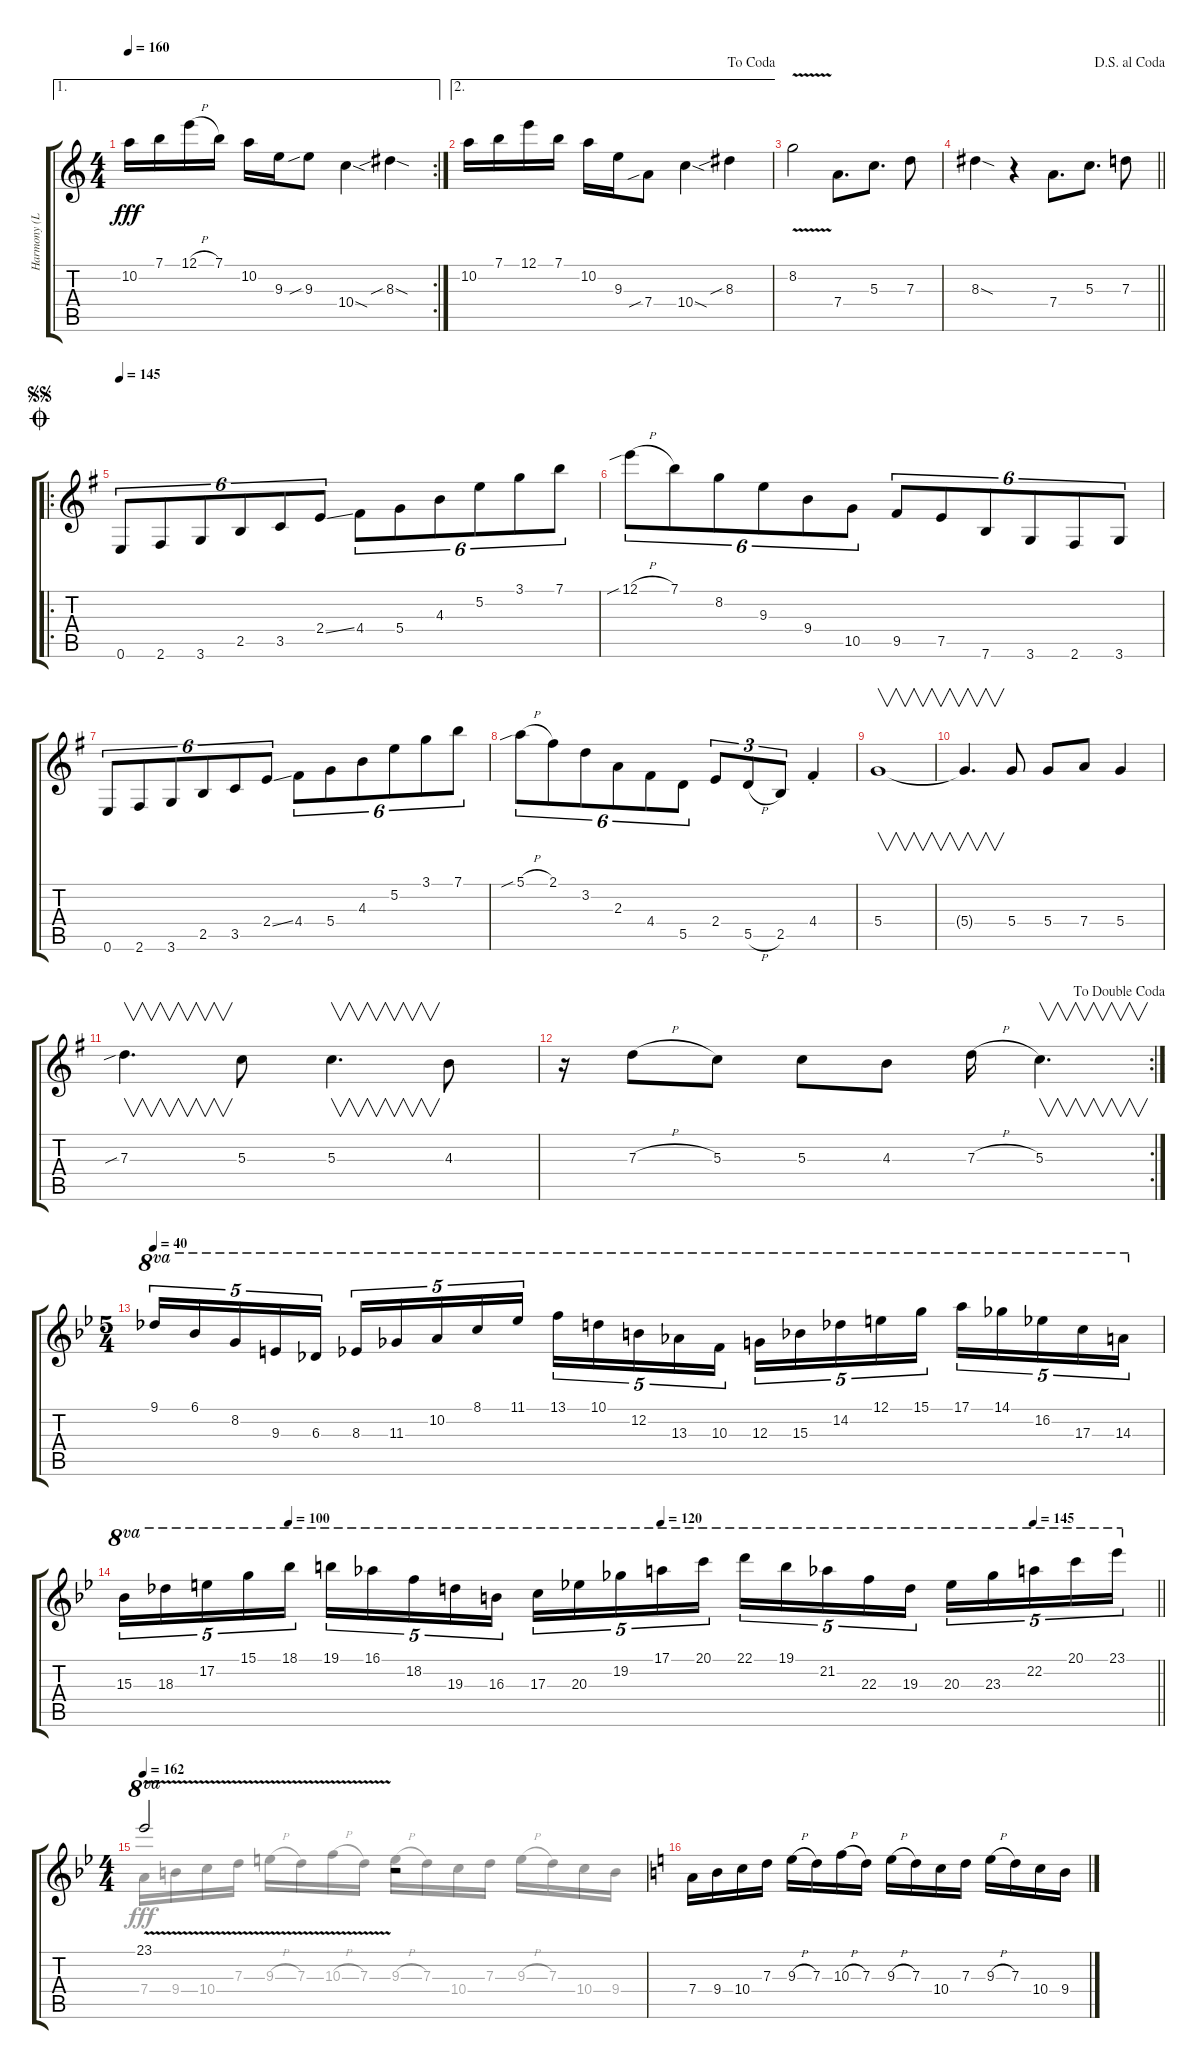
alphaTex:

\track ("Harmony (Left channel)" "Harmony (L") {instrument overdrivenguitar}
\staff {score tabs}
\tuning (E4 B3 G3 D3 A2 E2) {hide}
\voice
\ae 1
\rc 2
\ts (4 4)
\tempo 160
\clef g2
\ks c
10.2.16{dy fff} 7.1.16 12.1{h}.16 7.1.16 10.2.16 9.3.16 9.3{sib}.8 10.4{sod}.4 8.3{sib sod}.4 |
\ae 2
\jump dacoda
10.2.16 7.1.16 12.1.16 7.1.16 10.2.16 9.3.16 7.4{sib}.8 10.4{sod}.4 8.3{sib}.4 |
8.2{v}.2 7.4.8{d} 5.3.8{d} 7.3.8 |
\jump dalsegnoalcoda
\barLineRight lightlight
8.3{sod}.4 r.4 7.4.8{d} 5.3.8{d} 7.3.8 |
\ro
\jump coda
\jump segnosegno
\tempo 145
\ks g
0.6.8{tu (6 4)} 2.6.8{tu (6 4)} 3.6.8{tu (6 4)} 2.5.8{tu (6 4)} 3.5.8{tu (6 4)} 2.4{ss}.8{tu (6 4)} 4.4.8{tu (6 4)} 5.4.8{tu (6 4)} 4.3.8{tu (6 4)} 5.2.8{tu (6 4)} 3.1.8{tu (6 4)} 7.1.8{tu (6 4)} |
12.1{sib h}.8{tu (6 4)} 7.1.8{tu (6 4)} 8.2.8{tu (6 4)} 9.3.8{tu (6 4)} 9.4.8{tu (6 4)} 10.5.8{tu (6 4)} 9.5.8{tu (6 4)} 7.5.8{tu (6 4)} 7.6.8{tu (6 4)} 3.6.8{tu (6 4)} 2.6.8{tu (6 4)} 3.6.8{tu (6 4)} |
0.6.8{tu (6 4)} 2.6.8{tu (6 4)} 3.6.8{tu (6 4)} 2.5.8{tu (6 4)} 3.5.8{tu (6 4)} 2.4{ss}.8{tu (6 4)} 4.4.8{tu (6 4)} 5.4.8{tu (6 4)} 4.3.8{tu (6 4)} 5.2.8{tu (6 4)} 3.1.8{tu (6 4)} 7.1.8{tu (6 4)} |
5.1{sib h}.8{tu (6 4)} 2.1.8{tu (6 4)} 3.2.8{tu (6 4)} 2.3.8{tu (6 4)} 4.4.8{tu (6 4)} 5.5.8{tu (6 4)} 2.4.8{tu (3 2)} 5.5{h}.8{tu (3 2)} 2.5.8{tu (3 2)} 4.4{st}.4 |
5.4.1{v} |
5.4{t}.4{v d} 5.4.8 5.4.8 7.4.8 5.4.4 |
7.3{sib}.4{v d} 5.3.8 5.3.4{v d} 4.3.8 |
\rc 2
\jump dadoublecoda
r.16 7.3{h}.8 5.3.8 5.3.8 4.3.8 7.3{h}.16 5.3.4{v d} |
\ts (5 4)
\tempo 40
\ks bb
9.1.16{tu (5 4) ot 8va} 6.1.16{tu (5 4) ot 8va} 8.2.16{tu (5 4) ot 8va} 9.3.16{tu (5 4) ot 8va} 6.3.16{tu (5 4) ot 8va} 8.3.16{tu (5 4) ot 8va} 11.3.16{tu (5 4) ot 8va} 10.2.16{tu (5 4) ot 8va} 8.1.16{tu (5 4) ot 8va} 11.1.16{tu (5 4) ot 8va} 13.1.16{tu (5 4) ot 8va} 10.1.16{tu (5 4) ot 8va} 12.2.16{tu (5 4) ot 8va} 13.3.16{tu (5 4) ot 8va} 10.3.16{tu (5 4) ot 8va} 12.3.16{tu (5 4) ot 8va} 15.3.16{tu (5 4) ot 8va} 14.2.16{tu (5 4) ot 8va} 12.1.16{tu (5 4) ot 8va} 15.1.16{tu (5 4) ot 8va} 17.1.16{tu (5 4) ot 8va} 14.1.16{tu (5 4) ot 8va} 16.2.16{tu (5 4) ot 8va} 17.3.16{tu (5 4) ot 8va} 14.3.16{tu (5 4) ot 8va} |
\tempo (100 0.16)
\tempo (120 0.52)
\tempo (145 0.88)
\barLineRight lightlight
15.3.16{tu (5 4) ot 8va} 18.3.16{tu (5 4) ot 8va} 17.2.16{tu (5 4) ot 8va} 15.1.16{tu (5 4) ot 8va} 18.1.16{tu (5 4) ot 8va} 19.1.16{tu (5 4) ot 8va} 16.1.16{tu (5 4) ot 8va} 18.2.16{tu (5 4) ot 8va} 19.3.16{tu (5 4) ot 8va} 16.3.16{tu (5 4) ot 8va} 17.3.16{tu (5 4) ot 8va} 20.3.16{tu (5 4) ot 8va} 19.2.16{tu (5 4) ot 8va} 17.1.16{tu (5 4) ot 8va} 20.1.16{tu (5 4) ot 8va} 22.1.16{tu (5 4) ot 8va} 19.1.16{tu (5 4) ot 8va} 21.2.16{tu (5 4) ot 8va} 22.3.16{tu (5 4) ot 8va} 19.3.16{tu (5 4) ot 8va} 20.3.16{tu (5 4) ot 8va} 23.3.16{tu (5 4) ot 8va} 22.2.16{tu (5 4) ot 8va} 20.1.16{tu (5 4) ot 8va} 23.1.16{tu (5 4) ot 8va} |
\ts (4 4)
\tempo 162
23.1{v}.2{ot 8va} r.2 |
\ks c
7.4.16 9.4.16 10.4.16 7.3.16 9.3{h}.16 7.3.16 10.3{h}.16 7.3.16 9.3{h}.16 7.3.16 10.4.16 7.3.16 9.3{h}.16 7.3.16 10.4.16 9.4.16
\voice
\clef g2
\ottava regular
\simile none
\ks c
|
|
|
\barLineRight lightlight
|
\ks g
|
|
|
|
|
|
|
|
\ks bb
|
\barLineRight lightlight
|
7.4.16 9.4.16 10.4.16 7.3.16 9.3{h}.16 7.3.16 10.3{h}.16 7.3.16 9.3{h}.16 7.3.16 10.4.16 7.3.16 9.3{h}.16 7.3.16 10.4.16 9.4.16 |
\ks c
